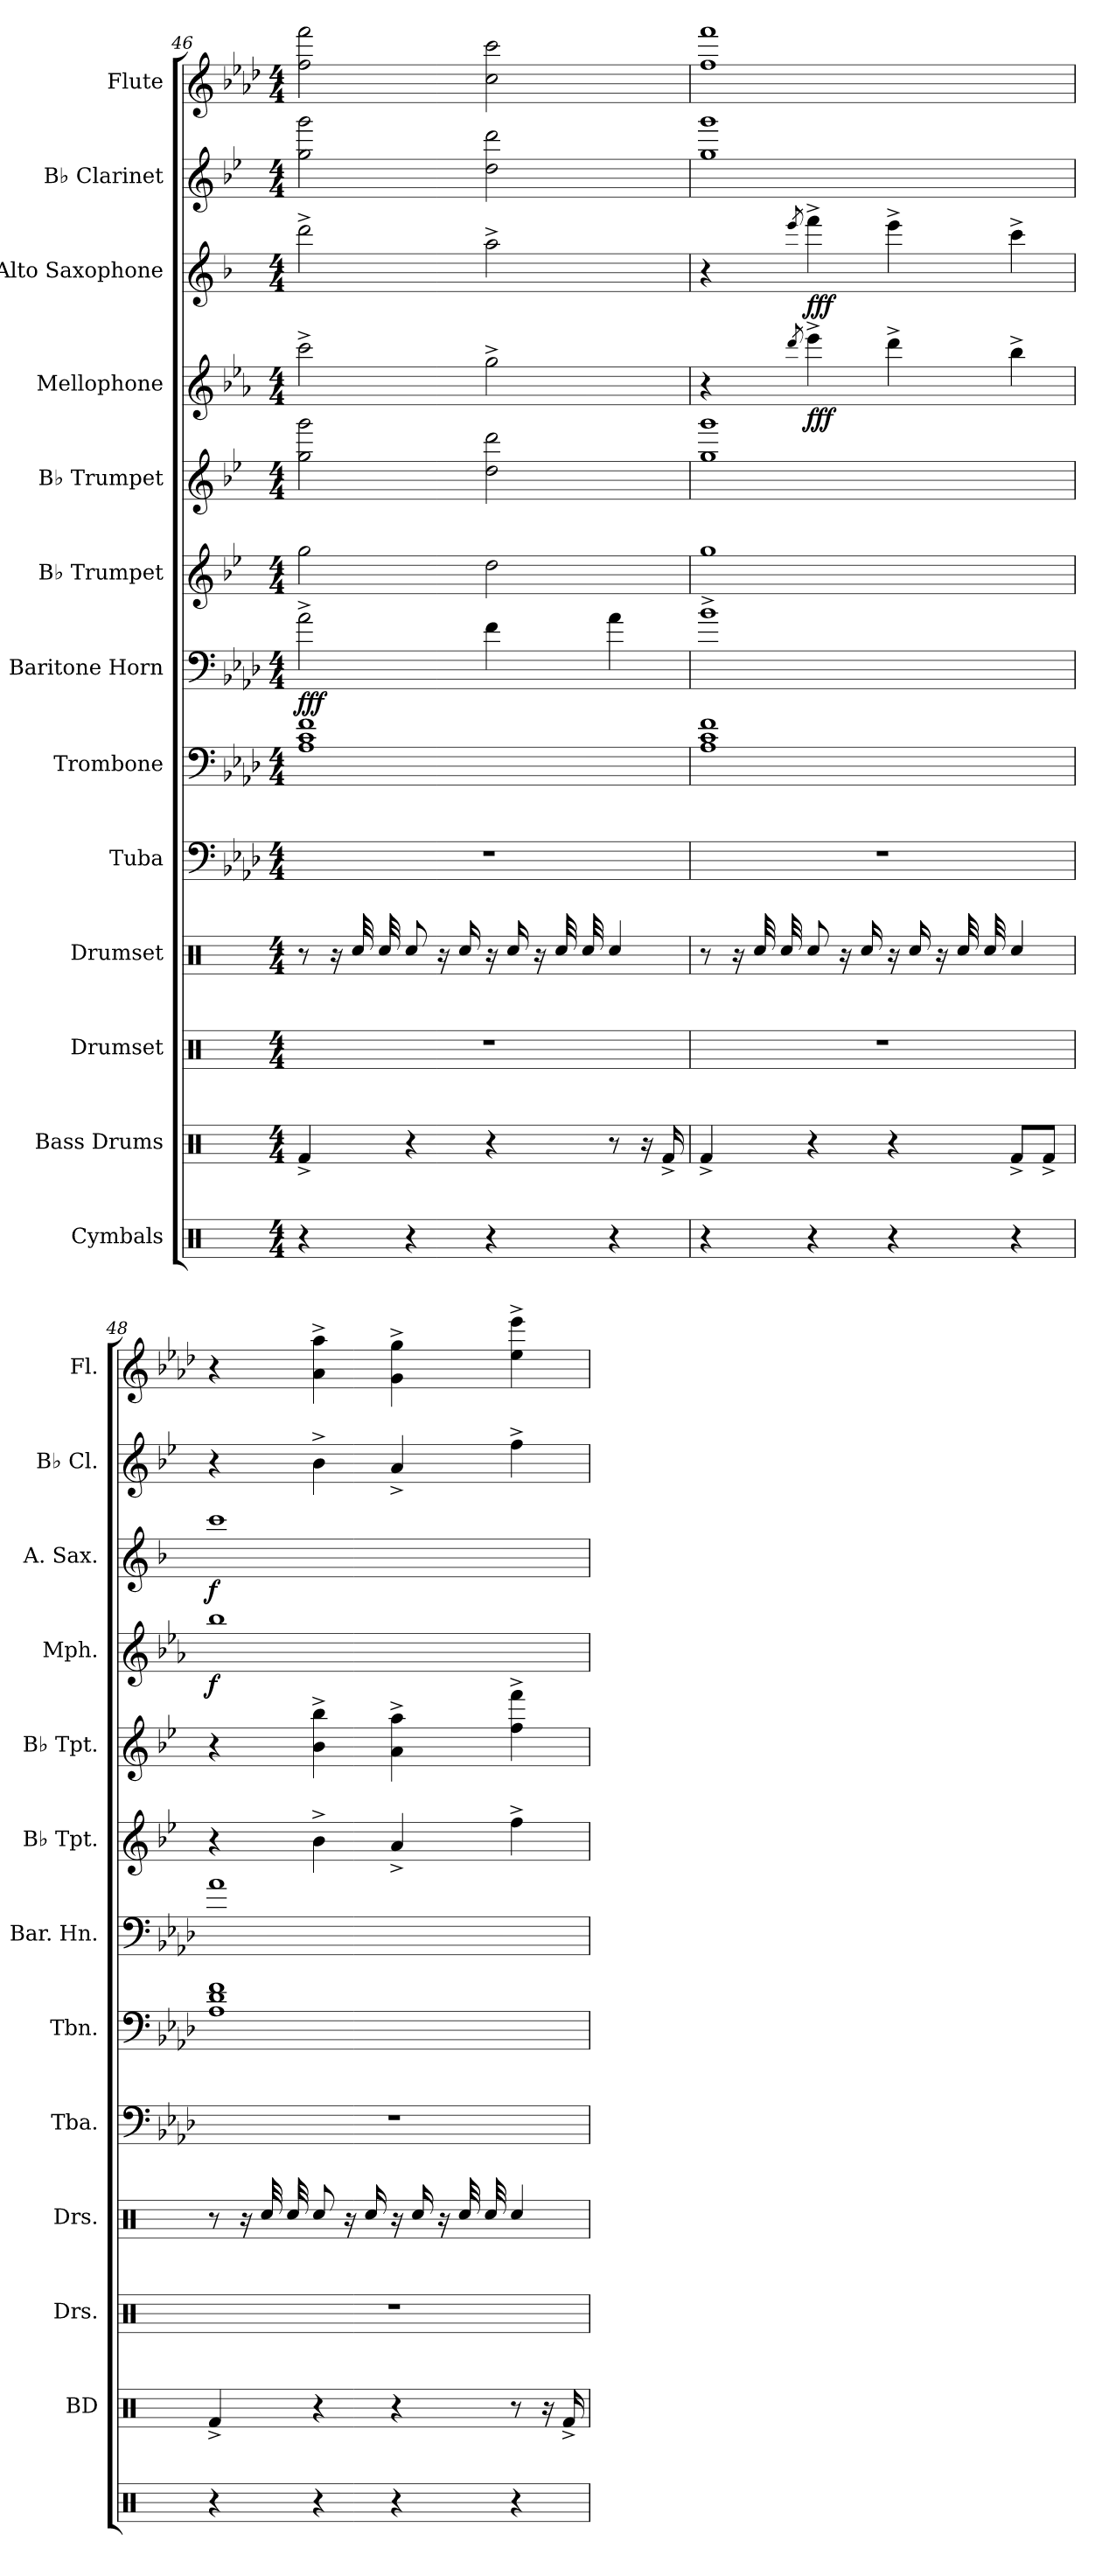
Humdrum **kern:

**kern	**kern	**kern	**kern	**kern	**kern	**kern	**dynam	**kern	**kern	**kern	**dynam	**kern	**dynam	**kern	**kern
*part13	*part12	*part11	*part10	*part9	*part8	*part7	*part7	*part6	*part5	*part4	*part4	*part3	*part3	*part2	*part1
*staff13	*staff12	*staff11	*staff10	*staff9	*staff8	*staff7	*staff7	*staff6	*staff5	*staff4	*staff4	*staff3	*staff3	*staff2	*staff1
*I"Cymbals	*I"Bass Drums	*I"Drumset	*I"Drumset	*I"Tuba	*I"Trombone	*I"Baritone Horn	*	*I"B♭ Trumpet	*I"B♭ Trumpet	*I"Mellophone	*	*I"Alto Saxophone	*	*I"B♭ Clarinet	*I"Flute
*	*I'BD	*I'Drs.	*I'Drs.	*I'Tba.	*I'Tbn.	*I'Bar. Hn.	*	*I'B♭ Tpt.	*I'B♭ Tpt.	*I'Mph.	*	*I'A. Sax.	*	*I'B♭ Cl.	*I'Fl.
*clefX	*clefX	*clefX	*clefX	*clefF4	*clefF4	*clefF4	*	*clefG2	*clefG2	*clefG2	*	*clefG2	*	*clefG2	*clefG2
*	*	*	*	*	*	*	*	*ITrd1c2	*ITrd1c2	*ITrd4c7	*	*ITrd5c9	*	*ITrd1c2	*
*k[]	*k[]	*k[]	*k[]	*k[b-e-a-d-]	*k[b-e-a-d-]	*k[b-e-a-d-]	*	*k[b-e-a-d-]	*k[b-e-a-d-]	*k[b-e-a-d-]	*	*k[b-e-a-d-]	*	*k[b-e-a-d-]	*k[b-e-a-d-]
*M4/4	*M4/4	*M4/4	*M4/4	*M4/4	*M4/4	*M4/4	*	*M4/4	*M4/4	*M4/4	*	*M4/4	*	*M4/4	*M4/4
=46	=46	=46	=46	=46	=46	=46	=46	=46	=46	=46	=46	=46	=46	=46	=46
!	!	!	!	!	!	!	!LO:DY:b	!	!	!	!	!	!	!	!
4r	4Rf^/	1r	8r	1r	1A- 1c 1f	2a-^\	fff	2ff\	2ff\ 2fff\	2ff^\	.	2ff^\	.	2ff\ 2fff\	2ff\ 2fff\
.	.	.	16r	.	.	.	.	.	.	.	.	.	.	.	.
*	*	*	*tremolo	*	*	*	*	*	*	*	*	*	*	*	*
.	.	.	32Rcc/	.	.	.	.	.	.	.	.	.	.	.	.
.	.	.	32Rcc/	.	.	.	.	.	.	.	.	.	.	.	.
*	*	*	*Xtremolo	*	*	*	*	*	*	*	*	*	*	*	*
4r	4r	.	8Rcc/	.	.	.	.	.	.	.	.	.	.	.	.
.	.	.	16r	.	.	.	.	.	.	.	.	.	.	.	.
.	.	.	16Rcc/	.	.	.	.	.	.	.	.	.	.	.	.
4r	4r	.	16r	.	.	4f\	.	2cc\	2cc\ 2ccc\	2cc^\	.	2cc^\	.	2cc\ 2ccc\	2cc\ 2ccc\
.	.	.	16Rcc/	.	.	.	.	.	.	.	.	.	.	.	.
.	.	.	16r	.	.	.	.	.	.	.	.	.	.	.	.
*	*	*	*tremolo	*	*	*	*	*	*	*	*	*	*	*	*
.	.	.	32Rcc/	.	.	.	.	.	.	.	.	.	.	.	.
.	.	.	32Rcc/	.	.	.	.	.	.	.	.	.	.	.	.
*	*	*	*Xtremolo	*	*	*	*	*	*	*	*	*	*	*	*
4r	8r	.	4Rcc/	.	.	4a-\	.	.	.	.	.	.	.	.	.
.	16r	.	.	.	.	.	.	.	.	.	.	.	.	.	.
.	16Rf^/	.	.	.	.	.	.	.	.	.	.	.	.	.	.
=47	=47	=47	=47	=47	=47	=47	=47	=47	=47	=47	=47	=47	=47	=47	=47
4r	4Rf^/	1r	8r	1r	1A- 1c 1f	1b-^	.	1ff	1ff 1fff	4r	.	4r	.	1ff 1fff	1ff 1fff
.	.	.	16r	.	.	.	.	.	.	.	.	.	.	.	.
*	*	*	*tremolo	*	*	*	*	*	*	*	*	*	*	*	*
.	.	.	32Rcc/	.	.	.	.	.	.	.	.	.	.	.	.
.	.	.	32Rcc/	.	.	.	.	.	.	.	.	.	.	.	.
*	*	*	*Xtremolo	*	*	*	*	*	*	*	*	*	*	*	*
.	.	.	.	.	.	.	.	.	.	8qgg/	.	8qgg/	.	.	.
!	!	!	!	!	!	!	!	!	!	!	!LO:DY:b	!	!LO:DY:b	!	!
4r	4r	.	8Rcc/	.	.	.	.	.	.	4aa-^\	fff	4aa-^\	fff	.	.
.	.	.	16r	.	.	.	.	.	.	.	.	.	.	.	.
.	.	.	16Rcc/	.	.	.	.	.	.	.	.	.	.	.	.
4r	4r	.	16r	.	.	.	.	.	.	4gg^\	.	4gg^\	.	.	.
.	.	.	16Rcc/	.	.	.	.	.	.	.	.	.	.	.	.
.	.	.	16r	.	.	.	.	.	.	.	.	.	.	.	.
*	*	*	*tremolo	*	*	*	*	*	*	*	*	*	*	*	*
.	.	.	32Rcc/	.	.	.	.	.	.	.	.	.	.	.	.
.	.	.	32Rcc/	.	.	.	.	.	.	.	.	.	.	.	.
*	*	*	*Xtremolo	*	*	*	*	*	*	*	*	*	*	*	*
4r	8Rf^/L	.	4Rcc/	.	.	.	.	.	.	4ee-^\	.	4ee-^\	.	.	.
.	8Rf^/J	.	.	.	.	.	.	.	.	.	.	.	.	.	.
=48	=48	=48	=48	=48	=48	=48	=48	=48	=48	=48	=48	=48	=48	=48	=48
!	!	!	!	!	!	!	!	!	!	!	!LO:DY:b	!	!LO:DY:b	!	!
4r	4Rf^/	1r	8r	1r	1A- 1d- 1f	1a-	.	4r	4r	1ee-	f	1ee-	f	4r	4r
.	.	.	16r	.	.	.	.	.	.	.	.	.	.	.	.
*	*	*	*tremolo	*	*	*	*	*	*	*	*	*	*	*	*
.	.	.	32Rcc/	.	.	.	.	.	.	.	.	.	.	.	.
.	.	.	32Rcc/	.	.	.	.	.	.	.	.	.	.	.	.
*	*	*	*Xtremolo	*	*	*	*	*	*	*	*	*	*	*	*
4r	4r	.	8Rcc/	.	.	.	.	4a-^\	4a-\^ 4aa-\^	.	.	.	.	4a-^\	4a-\^ 4aa-\^
.	.	.	16r	.	.	.	.	.	.	.	.	.	.	.	.
.	.	.	16Rcc/	.	.	.	.	.	.	.	.	.	.	.	.
4r	4r	.	16r	.	.	.	.	4g^/	4g\^ 4gg\^	.	.	.	.	4g^/	4g\^ 4gg\^
.	.	.	16Rcc/	.	.	.	.	.	.	.	.	.	.	.	.
.	.	.	16r	.	.	.	.	.	.	.	.	.	.	.	.
*	*	*	*tremolo	*	*	*	*	*	*	*	*	*	*	*	*
.	.	.	32Rcc/	.	.	.	.	.	.	.	.	.	.	.	.
.	.	.	32Rcc/	.	.	.	.	.	.	.	.	.	.	.	.
*	*	*	*Xtremolo	*	*	*	*	*	*	*	*	*	*	*	*
4r	8r	.	4Rcc/	.	.	.	.	4ee-^\	4ee-\^ 4eee-\^	.	.	.	.	4ee-^\	4ee-\^ 4eee-\^
.	16r	.	.	.	.	.	.	.	.	.	.	.	.	.	.
.	16Rf^/	.	.	.	.	.	.	.	.	.	.	.	.	.	.
=	=	=	=	=	=	=	=	=	=	=	=	=	=	=	=
*-	*-	*-	*-	*-	*-	*-	*-	*-	*-	*-	*-	*-	*-	*-	*-
